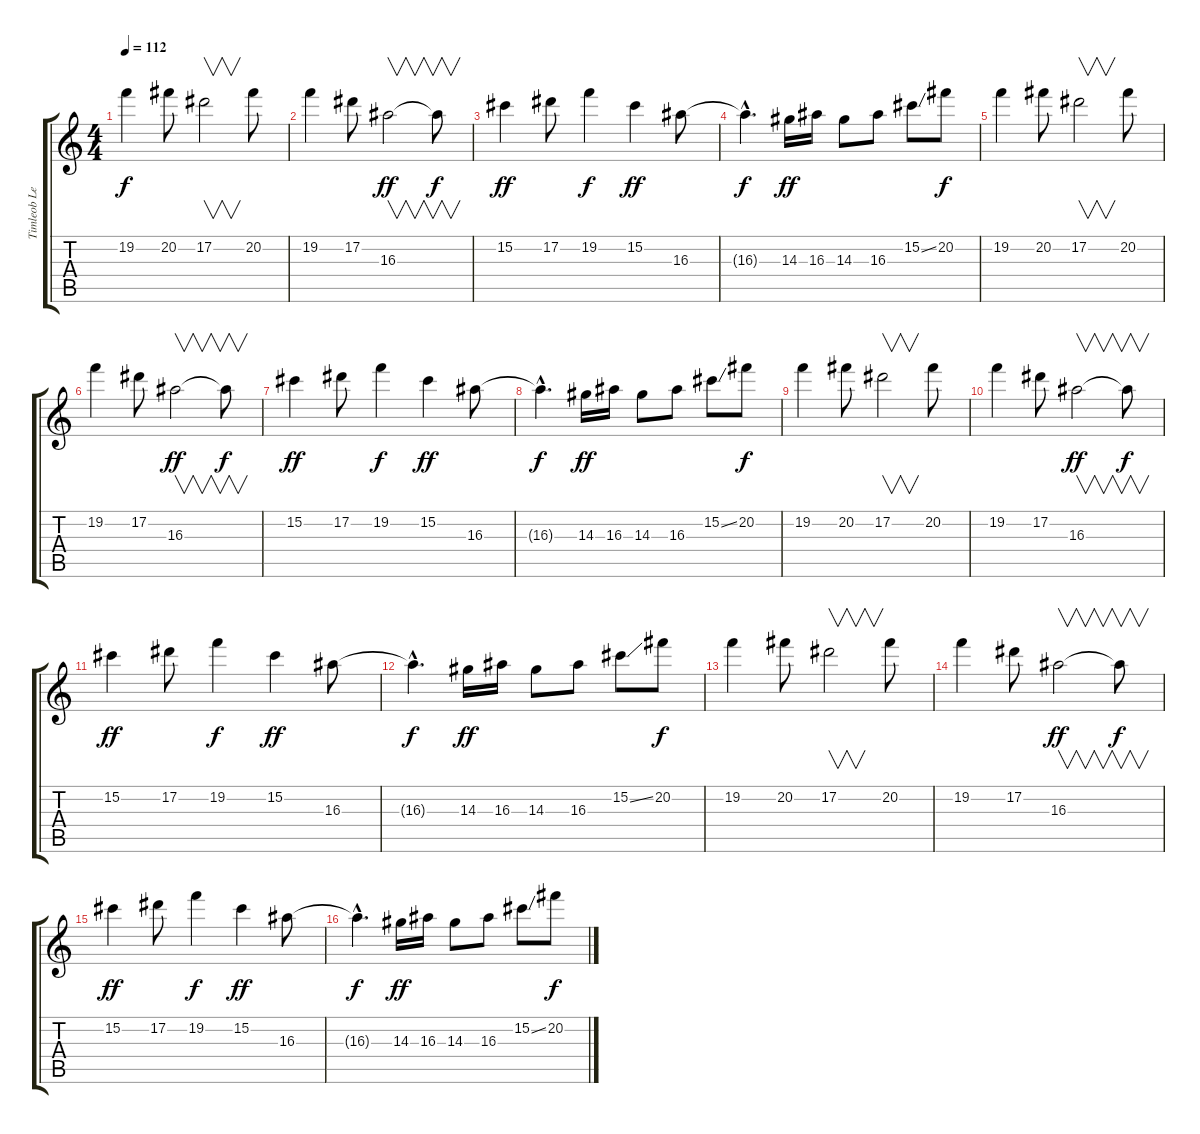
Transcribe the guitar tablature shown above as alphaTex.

\track ("Timleob Lead Guitar " "Timleob Le") {instrument distortionguitar}
\staff {score tabs}
\tuning (Eb4 Bb3 Gb3 Db3 Ab2 Eb2) {hide}
\ts (4 4)
\tempo 112
\clef g2
\ks c
19.2.4{dy f} 20.2.8 17.2.2{v} 20.2.8 |
19.2.4 17.2.8 16.3.2{v dy ff} 16.3{t}.8{v dy f} |
15.2.4{dy ff} 17.2.8 19.2.4{dy f} 15.2.4{dy ff} 16.3.8 |
16.3{hac t}.4{d dy f} 14.3.16{dy ff} 16.3.16 14.3.8 16.3.8 15.2{ss}.8 20.2.8{dy f} |
19.2.4 20.2.8 17.2.2{v} 20.2.8 |
19.2.4 17.2.8 16.3.2{v dy ff} 16.3{t}.8{v dy f} |
15.2.4{dy ff} 17.2.8 19.2.4{dy f} 15.2.4{dy ff} 16.3.8 |
16.3{hac t}.4{d dy f} 14.3.16{dy ff} 16.3.16 14.3.8 16.3.8 15.2{ss}.8 20.2.8{dy f} |
19.2.4 20.2.8 17.2.2{v} 20.2.8 |
19.2.4 17.2.8 16.3.2{v dy ff} 16.3{t}.8{v dy f} |
15.2.4{dy ff} 17.2.8 19.2.4{dy f} 15.2.4{dy ff} 16.3.8 |
16.3{hac t}.4{d dy f} 14.3.16{dy ff} 16.3.16 14.3.8 16.3.8 15.2{ss}.8 20.2.8{dy f} |
19.2.4 20.2.8 17.2.2{v} 20.2.8 |
19.2.4 17.2.8 16.3.2{v dy ff} 16.3{t}.8{v dy f} |
15.2.4{dy ff} 17.2.8 19.2.4{dy f} 15.2.4{dy ff} 16.3.8 |
16.3{hac t}.4{d dy f} 14.3.16{dy ff} 16.3.16 14.3.8 16.3.8 15.2{ss}.8 20.2.8{dy f}
